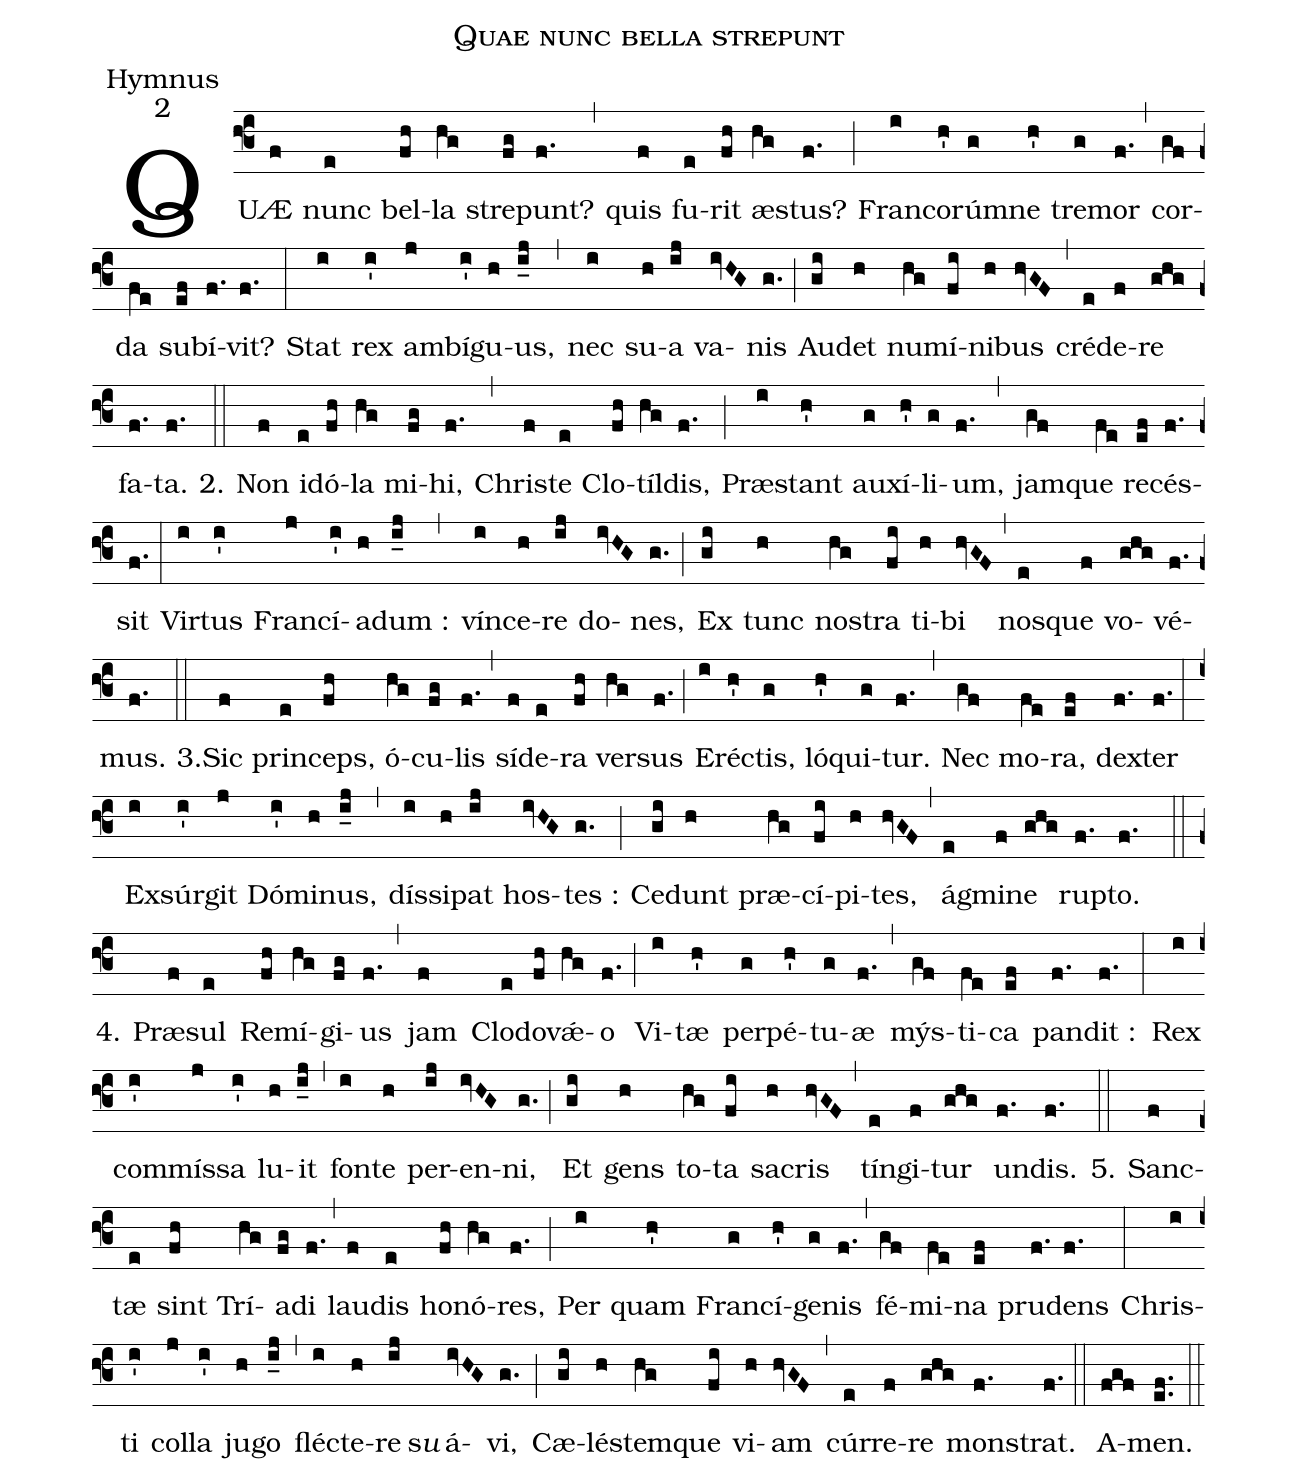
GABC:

name:Quae nunc bella strepunt;
office-part:Hymnus;
mode:2;
%%
(f3)QUÆ(f) nunc(e) bel(fh)la(hg) stre(fg)punt?(f.) (,) quis(f) fu(e)rit(fh) æs(hg)tus?(f.) (;)
Fran(i)co(h')rúm(g)ne(h') tre(g)mor(f.) (,) cor(gf)da(fe) sub(ef)í(f.)vit?(f.) (:)
Stat(i) rex(i') amb(j)í(i')gu(h)us,(i_j) (,) nec(i) su(h)a(ij) va(ivHG)nis(g.) (;)
Au(gi)det(h) nu(hg)mí(fi)ni(h)bus(hvGF) (,) cré(e)de(f)re(ghg) fa(f.)ta.(f.) (::)

2. Non(f) i(e)dó(fh)la(hg) mi(fg)hi,(f.) (,) Chris(f)te(e) Clo(fh)tíl(hg)dis,(f.) (;)
Præ(i)stant(h') au(g)xí(h')li(g)um,(f.) (,) jam(gf)que(fe) re(ef)cés(f.)sit(f.) (:)
Vir(i)tus(i') Fran(j)cí(i')a(h)dum :(i_j) (,) vín(i)ce(h)re(ij) do(ivHG)nes,(g.) (;)
Ex(gi) tunc(h) nos(hg)tra(fi) ti(h)bi(hvGF) (,) nos(e)que(f) vo(ghg)vé(f.)mus.(f.) (::)

3.Sic(f) prin(e)ceps,(fh) ó(hg)cu(fg)lis(f.) (,) sí(f)de(e)ra(fh) ver(hg)sus(f.) (;)
E(i)réc(h')tis,(g) ló(h')qui(g)tur.(f.) (,) Nec(gf) mo(fe)ra,(ef) dex(f.)ter(f.) (:)
Ex(i)súr(i')git(j) Dó(i')mi(h)nus,(i_j) (,) dís(i)si(h)pat(ij) hos(ivHG)tes :(g.) (;)
Ce(gi)dunt(h) præ(hg)cí(fi)pi(h)tes,(hvGF) (,) ág(e)mi(f)ne(ghg) rup(f.)to.(f.) (::)

4. Præ(f)sul(e) Re(fh)mí(hg)gi(fg)us(f.) (,) jam(f) Clo(e)do(fh)vǽ(hg)o(f.) (;)
Vi(i)tæ(h') per(g)pé(h')tu(g)æ(f.) (,) mýs(gf)ti(fe)ca(ef) pan(f.)dit :(f.) (:)
Rex(i) com(i')mís(j)sa(i') lu(h)it(i_j) (,) fon(i)te(h) per(ij)en(ivHG)ni,(g.) (;)
Et(gi) gens(h) to(hg)ta(fi) sa(h)cris(hvGF) (,) tín(e)gi(f)tur(ghg) un(f.)dis.(f.) (::)

5. Sanc(f)tæ(e) sint(fh) Trí(hg)a(fg)di(f.) (,) lau(f)dis(e) ho(fh)nó(hg)res,(f.) (;)
Per(i) quam(h') Fran(g)cí(h')ge(g)nis(f.) (,) fé(gf)mi(fe)na(ef) pru(f.)dens(f.) (:)
Chris(i)ti(i') col(j)la(i') ju(h)go(i_j) (,) fléc(i)te(h)re(ij) s<i>u</i>()á(ivHG)vi,(g.) (;)
Cæ(gi)lés(h)tem(hg)que(fi) vi(h)am(hvGF) (,) cúr(e)re(f)re(ghg) mons(f.)trat.(f.) (::)
A(fgf)men.(ef..) (::)
